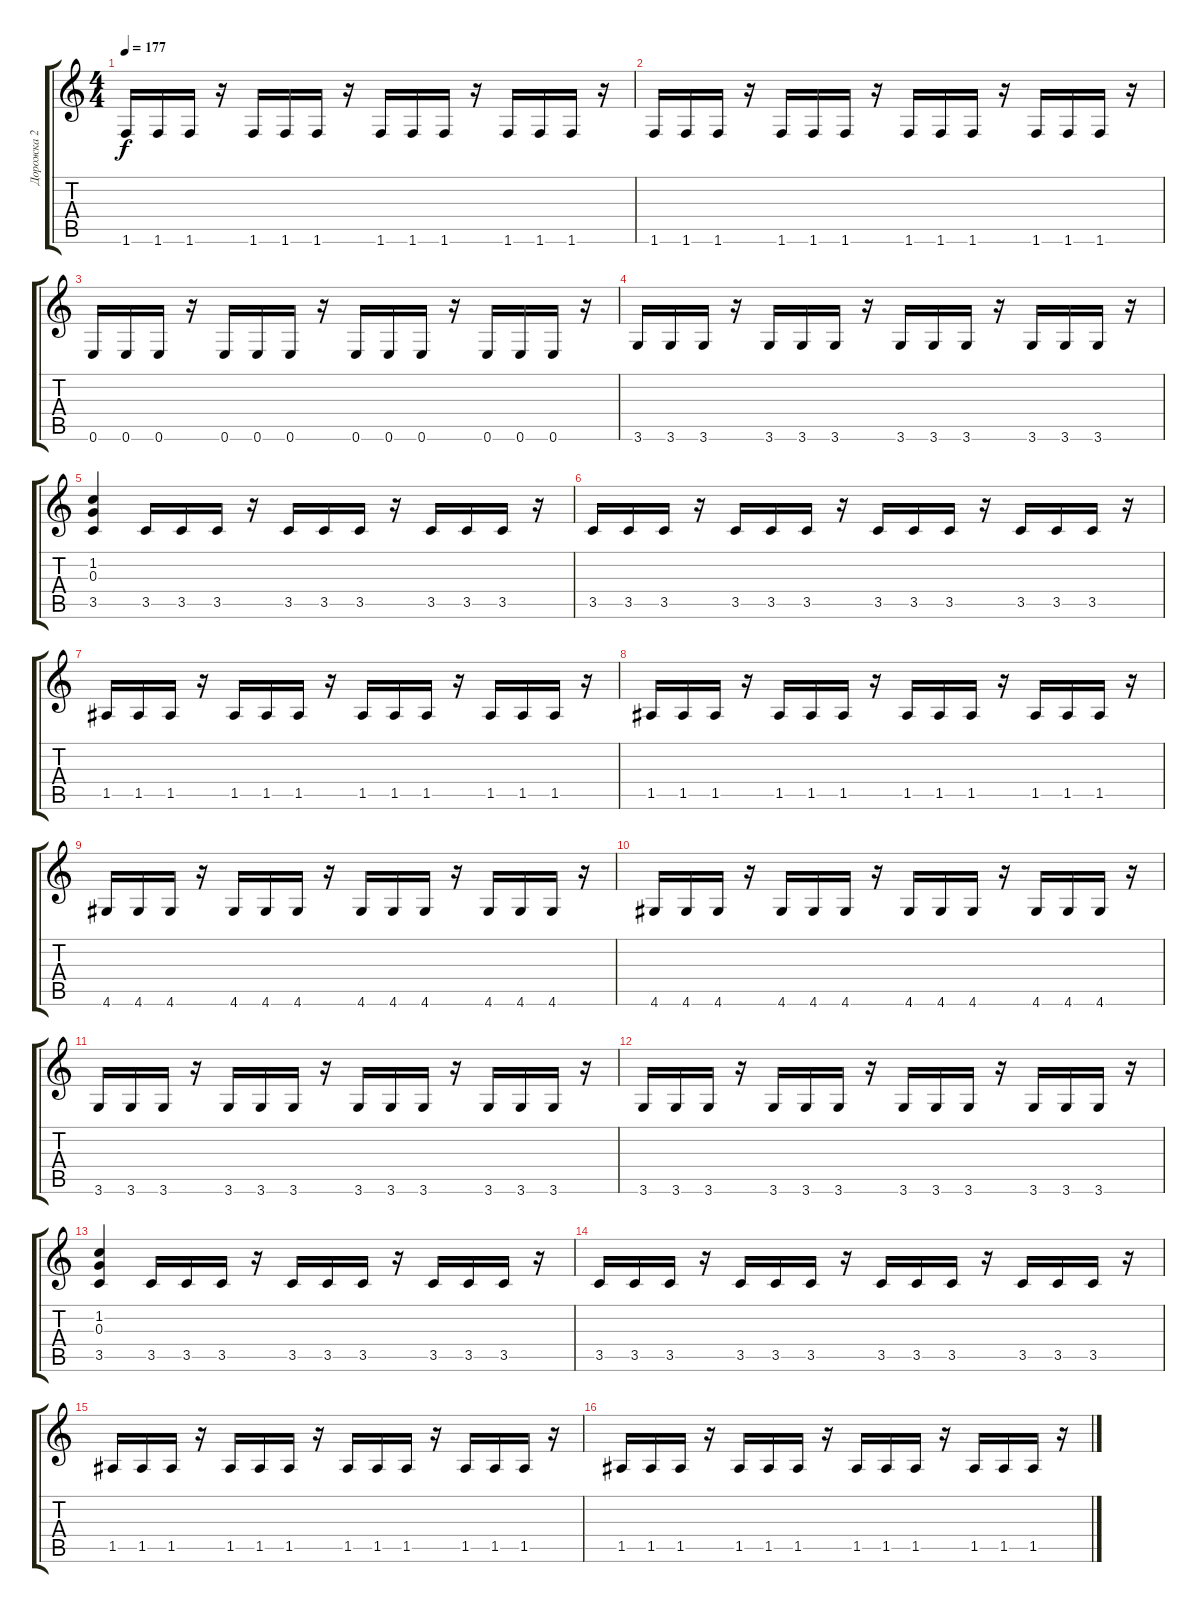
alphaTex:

\track ("Дорожка 2" "Дорожка 2") {instrument distortionguitar}
\staff {score tabs}
\tuning (E4 B3 G3 D3 A2 E2) {hide}
\ts (4 4)
\tempo 177
\clef g2
\ks c
1.6.16{dy f} 1.6.16 1.6.16 r.16 1.6.16 1.6.16 1.6.16 r.16 1.6.16 1.6.16 1.6.16 r.16 1.6.16 1.6.16 1.6.16 r.16 |
1.6.16 1.6.16 1.6.16 r.16 1.6.16 1.6.16 1.6.16 r.16 1.6.16 1.6.16 1.6.16 r.16 1.6.16 1.6.16 1.6.16 r.16 |
0.6.16 0.6.16 0.6.16 r.16 0.6.16 0.6.16 0.6.16 r.16 0.6.16 0.6.16 0.6.16 r.16 0.6.16 0.6.16 0.6.16 r.16 |
3.6.16 3.6.16 3.6.16 r.16 3.6.16 3.6.16 3.6.16 r.16 3.6.16 3.6.16 3.6.16 r.16 3.6.16 3.6.16 3.6.16 r.16 |
(1.2 0.3 3.5).4 3.5.16 3.5.16 3.5.16 r.16 3.5.16 3.5.16 3.5.16 r.16 3.5.16 3.5.16 3.5.16 r.16 |
3.5.16 3.5.16 3.5.16 r.16 3.5.16 3.5.16 3.5.16 r.16 3.5.16 3.5.16 3.5.16 r.16 3.5.16 3.5.16 3.5.16 r.16 |
1.5.16 1.5.16 1.5.16 r.16 1.5.16 1.5.16 1.5.16 r.16 1.5.16 1.5.16 1.5.16 r.16 1.5.16 1.5.16 1.5.16 r.16 |
1.5.16 1.5.16 1.5.16 r.16 1.5.16 1.5.16 1.5.16 r.16 1.5.16 1.5.16 1.5.16 r.16 1.5.16 1.5.16 1.5.16 r.16 |
4.6.16 4.6.16 4.6.16 r.16 4.6.16 4.6.16 4.6.16 r.16 4.6.16 4.6.16 4.6.16 r.16 4.6.16 4.6.16 4.6.16 r.16 |
4.6.16 4.6.16 4.6.16 r.16 4.6.16 4.6.16 4.6.16 r.16 4.6.16 4.6.16 4.6.16 r.16 4.6.16 4.6.16 4.6.16 r.16 |
3.6.16 3.6.16 3.6.16 r.16 3.6.16 3.6.16 3.6.16 r.16 3.6.16 3.6.16 3.6.16 r.16 3.6.16 3.6.16 3.6.16 r.16 |
3.6.16 3.6.16 3.6.16 r.16 3.6.16 3.6.16 3.6.16 r.16 3.6.16 3.6.16 3.6.16 r.16 3.6.16 3.6.16 3.6.16 r.16 |
(1.2 0.3 3.5).4 3.5.16 3.5.16 3.5.16 r.16 3.5.16 3.5.16 3.5.16 r.16 3.5.16 3.5.16 3.5.16 r.16 |
3.5.16 3.5.16 3.5.16 r.16 3.5.16 3.5.16 3.5.16 r.16 3.5.16 3.5.16 3.5.16 r.16 3.5.16 3.5.16 3.5.16 r.16 |
1.5.16 1.5.16 1.5.16 r.16 1.5.16 1.5.16 1.5.16 r.16 1.5.16 1.5.16 1.5.16 r.16 1.5.16 1.5.16 1.5.16 r.16 |
1.5.16 1.5.16 1.5.16 r.16 1.5.16 1.5.16 1.5.16 r.16 1.5.16 1.5.16 1.5.16 r.16 1.5.16 1.5.16 1.5.16 r.16
